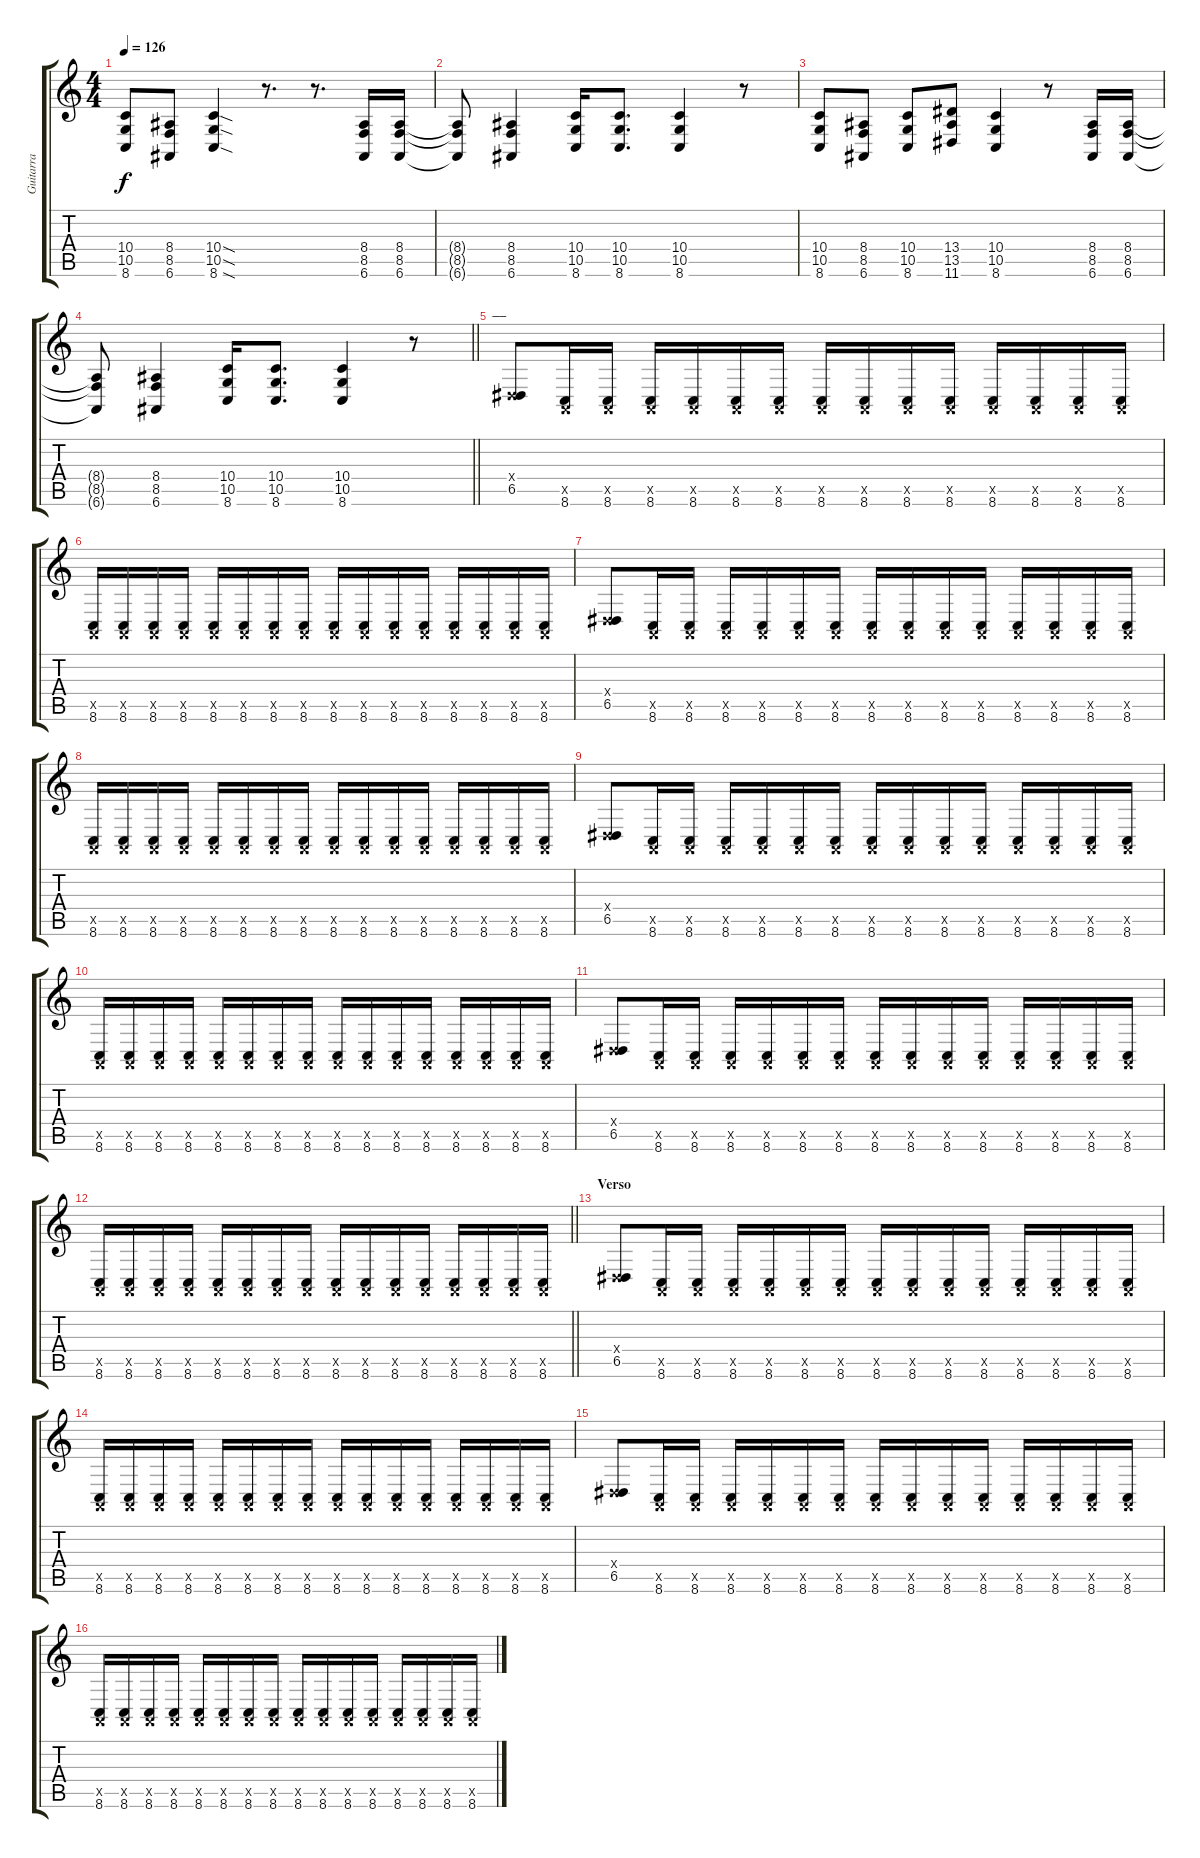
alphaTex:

\track ("Guitarra" "Guitarra") {instrument lead2sawtooth}
\staff {score tabs}
\tuning (E4 B3 G3 D3 A2 E2) {hide}
\ts (4 4)
\tempo 126
\clef g2
\ks c
(10.4 10.5 8.6).8{dy f} (8.4 8.5 6.6).8 (10.4{sod} 10.5{sod} 8.6{sod}).4 r.8{d} r.8{d} (8.4 8.5 6.6).16 (8.4 8.5 6.6).16 |
(8.4{t} 8.5{t} 6.6{t}).8 (8.4 8.5 6.6).4 (10.4 10.5 8.6).16 (10.4 10.5 8.6).8{d} (10.4 10.5 8.6).4 r.8 |
(10.4 10.5 8.6).8 (8.4 8.5 6.6).8 (10.4 10.5 8.6).8 (13.4 13.5 11.6).8 (10.4 10.5 8.6).4 r.8 (8.4 8.5 6.6).16 (8.4 8.5 6.6).16 |
\barLineRight lightlight
(8.4{t} 8.5{t} 6.6{t}).8 (8.4 8.5 6.6).4 (10.4 10.5 8.6).16 (10.4 10.5 8.6).8{d} (10.4 10.5 8.6).4 r.8 |
\section ("" "__")
(0.4{x} 6.5).8{instrument lead2sawtooth} (0.5{x} 8.6).16 (0.5{x} 8.6).16 (0.5{x} 8.6).16 (0.5{x} 8.6).16 (0.5{x} 8.6).16 (0.5{x} 8.6).16 (0.5{x} 8.6).16 (0.5{x} 8.6).16 (0.5{x} 8.6).16 (0.5{x} 8.6).16 (0.5{x} 8.6).16 (0.5{x} 8.6).16 (0.5{x} 8.6).16 (0.5{x} 8.6).16 |
(0.5{x} 8.6).16 (0.5{x} 8.6).16 (0.5{x} 8.6).16 (0.5{x} 8.6).16 (0.5{x} 8.6).16 (0.5{x} 8.6).16 (0.5{x} 8.6).16 (0.5{x} 8.6).16 (0.5{x} 8.6).16 (0.5{x} 8.6).16 (0.5{x} 8.6).16 (0.5{x} 8.6).16 (0.5{x} 8.6).16 (0.5{x} 8.6).16 (0.5{x} 8.6).16 (0.5{x} 8.6).16 |
(0.4{x} 6.5).8 (0.5{x} 8.6).16 (0.5{x} 8.6).16 (0.5{x} 8.6).16 (0.5{x} 8.6).16 (0.5{x} 8.6).16 (0.5{x} 8.6).16 (0.5{x} 8.6).16 (0.5{x} 8.6).16 (0.5{x} 8.6).16 (0.5{x} 8.6).16 (0.5{x} 8.6).16 (0.5{x} 8.6).16 (0.5{x} 8.6).16 (0.5{x} 8.6).16 |
(0.5{x} 8.6).16 (0.5{x} 8.6).16 (0.5{x} 8.6).16 (0.5{x} 8.6).16 (0.5{x} 8.6).16 (0.5{x} 8.6).16 (0.5{x} 8.6).16 (0.5{x} 8.6).16 (0.5{x} 8.6).16 (0.5{x} 8.6).16 (0.5{x} 8.6).16 (0.5{x} 8.6).16 (0.5{x} 8.6).16 (0.5{x} 8.6).16 (0.5{x} 8.6).16 (0.5{x} 8.6).16 |
(0.4{x} 6.5).8 (0.5{x} 8.6).16 (0.5{x} 8.6).16 (0.5{x} 8.6).16 (0.5{x} 8.6).16 (0.5{x} 8.6).16 (0.5{x} 8.6).16 (0.5{x} 8.6).16 (0.5{x} 8.6).16 (0.5{x} 8.6).16 (0.5{x} 8.6).16 (0.5{x} 8.6).16 (0.5{x} 8.6).16 (0.5{x} 8.6).16 (0.5{x} 8.6).16 |
(0.5{x} 8.6).16 (0.5{x} 8.6).16 (0.5{x} 8.6).16 (0.5{x} 8.6).16 (0.5{x} 8.6).16 (0.5{x} 8.6).16 (0.5{x} 8.6).16 (0.5{x} 8.6).16 (0.5{x} 8.6).16 (0.5{x} 8.6).16 (0.5{x} 8.6).16 (0.5{x} 8.6).16 (0.5{x} 8.6).16 (0.5{x} 8.6).16 (0.5{x} 8.6).16 (0.5{x} 8.6).16 |
(0.4{x} 6.5).8 (0.5{x} 8.6).16 (0.5{x} 8.6).16 (0.5{x} 8.6).16 (0.5{x} 8.6).16 (0.5{x} 8.6).16 (0.5{x} 8.6).16 (0.5{x} 8.6).16 (0.5{x} 8.6).16 (0.5{x} 8.6).16 (0.5{x} 8.6).16 (0.5{x} 8.6).16 (0.5{x} 8.6).16 (0.5{x} 8.6).16 (0.5{x} 8.6).16 |
\barLineRight lightlight
(0.5{x} 8.6).16 (0.5{x} 8.6).16 (0.5{x} 8.6).16 (0.5{x} 8.6).16 (0.5{x} 8.6).16 (0.5{x} 8.6).16 (0.5{x} 8.6).16 (0.5{x} 8.6).16 (0.5{x} 8.6).16 (0.5{x} 8.6).16 (0.5{x} 8.6).16 (0.5{x} 8.6).16 (0.5{x} 8.6).16 (0.5{x} 8.6).16 (0.5{x} 8.6).16 (0.5{x} 8.6).16 |
\section ("" "Verso")
(0.4{x} 6.5).8 (0.5{x} 8.6).16 (0.5{x} 8.6).16 (0.5{x} 8.6).16 (0.5{x} 8.6).16 (0.5{x} 8.6).16 (0.5{x} 8.6).16 (0.5{x} 8.6).16 (0.5{x} 8.6).16 (0.5{x} 8.6).16 (0.5{x} 8.6).16 (0.5{x} 8.6).16 (0.5{x} 8.6).16 (0.5{x} 8.6).16 (0.5{x} 8.6).16 |
(0.5{x} 8.6).16 (0.5{x} 8.6).16 (0.5{x} 8.6).16 (0.5{x} 8.6).16 (0.5{x} 8.6).16 (0.5{x} 8.6).16 (0.5{x} 8.6).16 (0.5{x} 8.6).16 (0.5{x} 8.6).16 (0.5{x} 8.6).16 (0.5{x} 8.6).16 (0.5{x} 8.6).16 (0.5{x} 8.6).16 (0.5{x} 8.6).16 (0.5{x} 8.6).16 (0.5{x} 8.6).16 |
(0.4{x} 6.5).8 (0.5{x} 8.6).16 (0.5{x} 8.6).16 (0.5{x} 8.6).16 (0.5{x} 8.6).16 (0.5{x} 8.6).16 (0.5{x} 8.6).16 (0.5{x} 8.6).16 (0.5{x} 8.6).16 (0.5{x} 8.6).16 (0.5{x} 8.6).16 (0.5{x} 8.6).16 (0.5{x} 8.6).16 (0.5{x} 8.6).16 (0.5{x} 8.6).16 |
(0.5{x} 8.6).16 (0.5{x} 8.6).16 (0.5{x} 8.6).16 (0.5{x} 8.6).16 (0.5{x} 8.6).16 (0.5{x} 8.6).16 (0.5{x} 8.6).16 (0.5{x} 8.6).16 (0.5{x} 8.6).16 (0.5{x} 8.6).16 (0.5{x} 8.6).16 (0.5{x} 8.6).16 (0.5{x} 8.6).16 (0.5{x} 8.6).16 (0.5{x} 8.6).16 (0.5{x} 8.6).16
